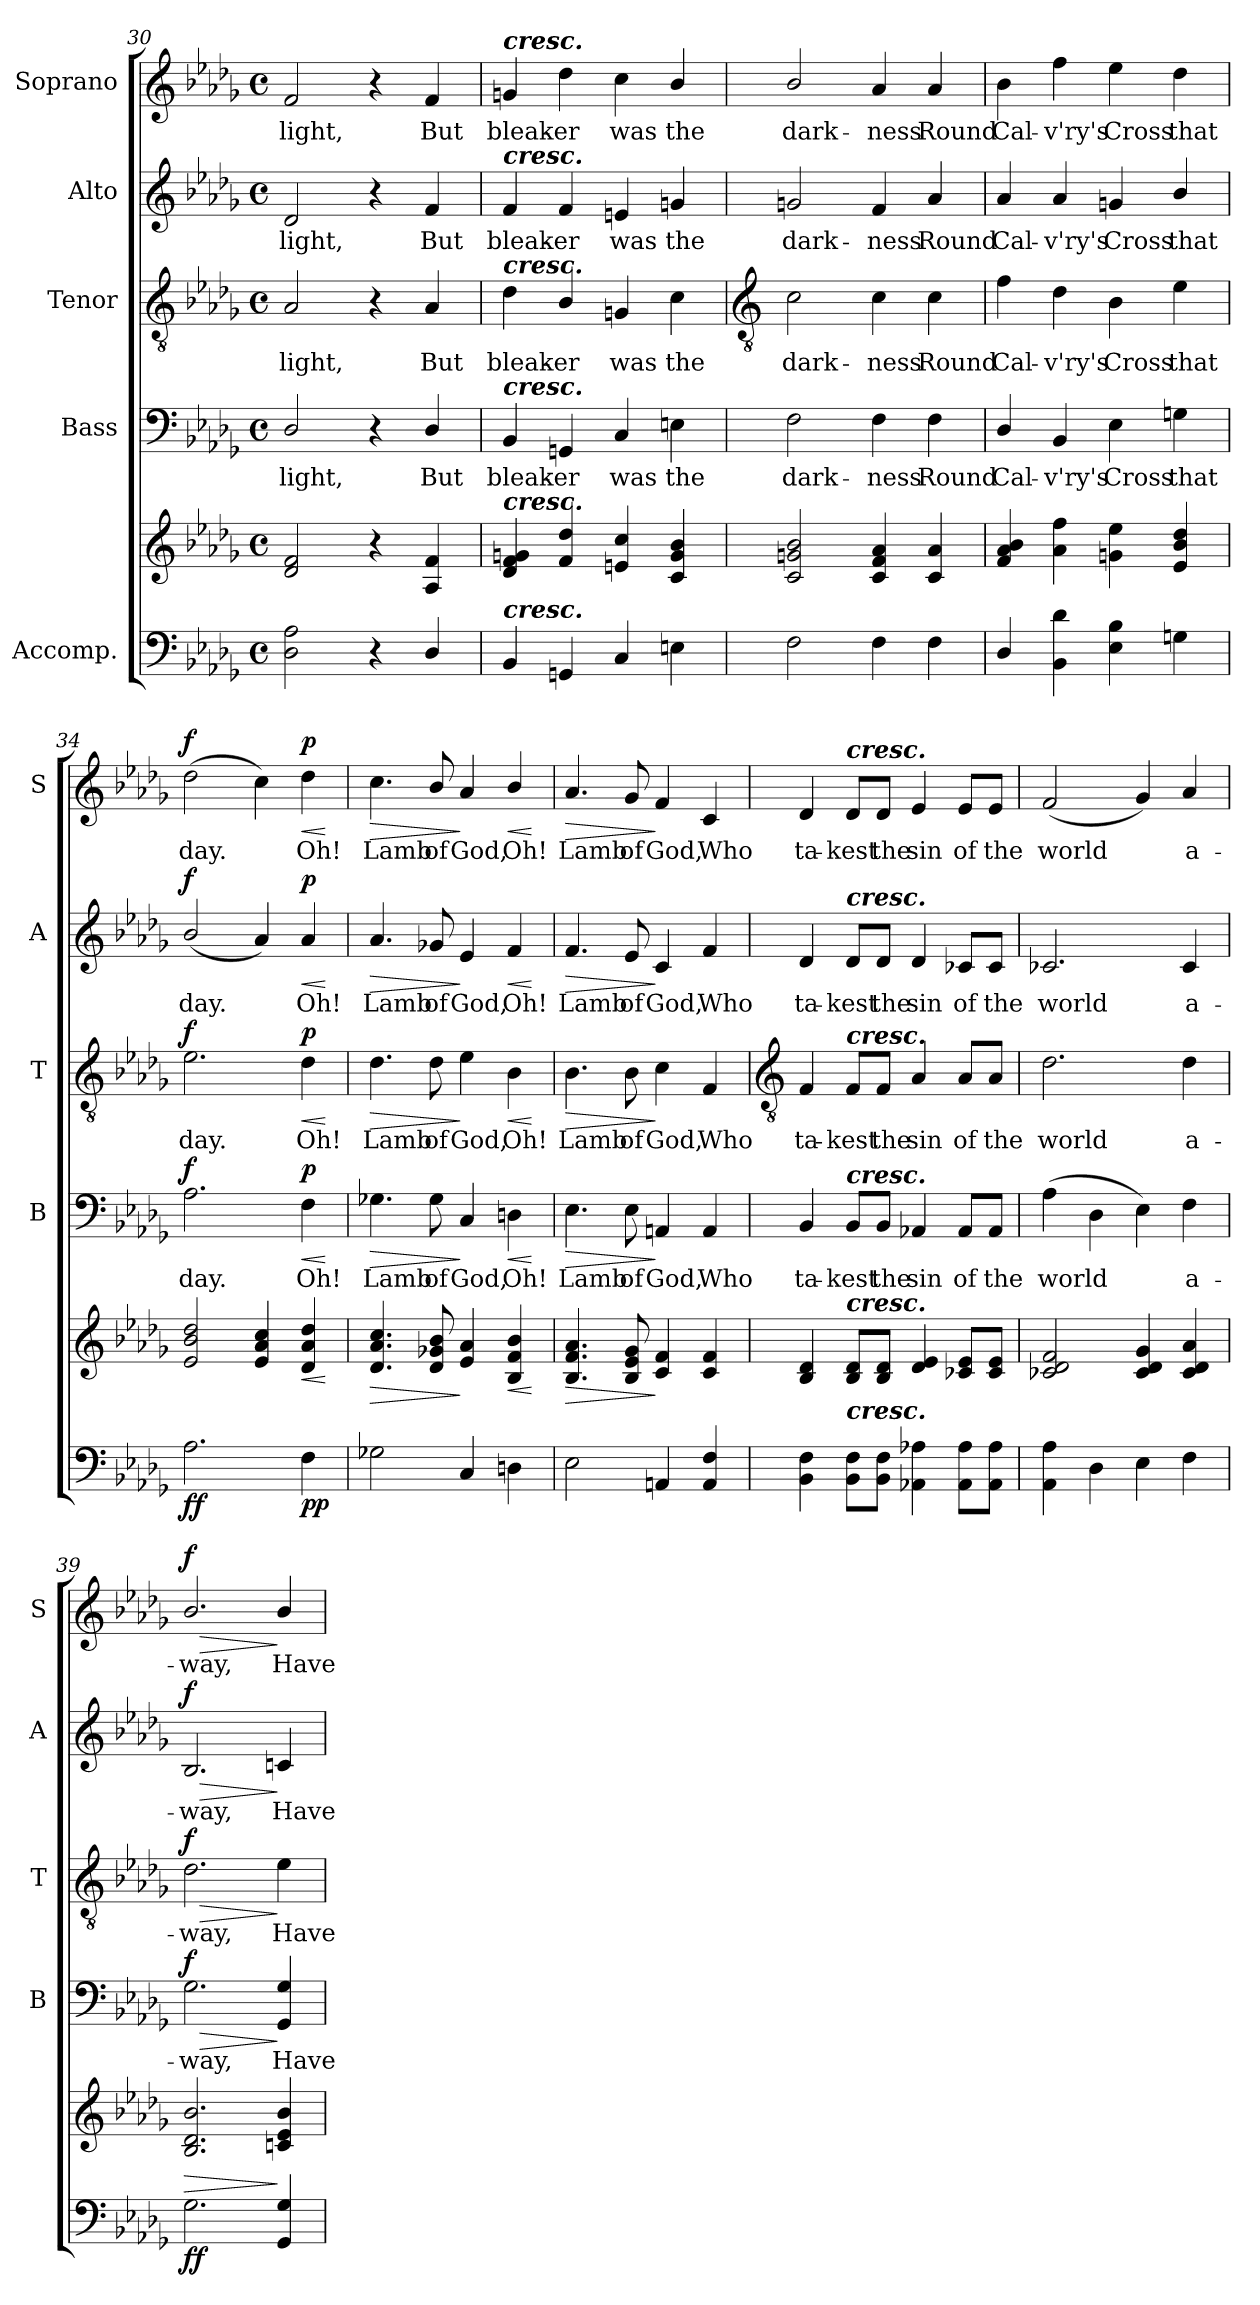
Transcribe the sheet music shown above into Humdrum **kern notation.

**kern	**kern	**dynam	**kern	**text	**dynam	**kern	**text	**dynam	**kern	**text	**dynam	**kern	**text	**dynam
*part5	*part5	*part5	*part4	*part4	*part4	*part3	*part3	*part3	*part2	*part2	*part2	*part1	*part1	*part1
*staff6	*staff5	*staff5/6	*staff4	*staff4	*staff4	*staff3	*staff3	*staff3	*staff2	*staff2	*staff2	*staff1	*staff1	*staff1
*I"Accomp.	*	*	*I"Bass	*	*	*I"Tenor	*	*	*I"Alto	*	*	*I"Soprano	*	*
*	*	*	*I'B	*	*	*I'T	*	*	*I'A	*	*	*I'S	*	*
*clefF4	*clefG2	*	*clefF4	*	*	*clefGv2	*	*	*clefG2	*	*	*clefG2	*	*
*k[b-e-a-d-g-]	*k[b-e-a-d-g-]	*	*k[b-e-a-d-g-]	*	*	*k[b-e-a-d-g-]	*	*	*k[b-e-a-d-g-]	*	*	*k[b-e-a-d-g-]	*	*
*D-:	*D-:	*	*D-:	*	*	*D-:	*	*	*D-:	*	*	*D-:	*	*
*M4/4	*M4/4	*	*M4/4	*	*	*M4/4	*	*	*M4/4	*	*	*M4/4	*	*
*met(c)	*met(c)	*	*met(c)	*	*	*met(c)	*	*	*met(c)	*	*	*met(c)	*	*
=30	=30	=30	=30	=30	=30	=30	=30	=30	=30	=30	=30	=30	=30	=30
!	!	!	!	!LO:LY:b	!	!	!LO:LY:b	!	!	!LO:LY:b	!	!	!LO:LY:b	!
2D-\ 2A-\	2d- 2f	.	2D-/	light,	.	2A-	light,	.	2d-	light,	.	2f	light,	.
4r	4r	.	4r	.	.	4r	.	.	4r	.	.	4r	.	.
!	!	!	!	!LO:LY:b	!	!	!LO:LY:b	!	!	!LO:LY:b	!	!	!LO:LY:b	!
4D-/	4A- 4f	.	4D-/	But	.	4A-	But	.	4f	But	.	4f	But	.
=31	=31	=31	=31	=31	=31	=31	=31	=31	=31	=31	=31	=31	=31	=31
!	!	!	!	!	!	!	!	!	!	!	!	!LO:TX:a:Bi:t=cresc.	!	!
!	!	!	!	!	!	!	!	!	!LO:TX:a:Bi:t=cresc.	!	!	!	!	!
!	!	!	!	!	!	!LO:TX:a:Bi:t=cresc.	!	!	!	!	!	!	!	!
!	!	!	!LO:TX:a:Bi:t=cresc.	!	!	!	!	!	!	!	!	!	!	!
!	!LO:TX:a:Bi:t=cresc.	!	!	!	!	!	!	!	!	!	!	!	!	!
!LO:TX:a:Bi:t=cresc.	!	!	!	!	!	!	!	!	!	!	!	!	!	!
!	!	!	!	!LO:LY:b	!	!	!LO:LY:b	!	!	!LO:LY:b	!	!	!LO:LY:b	!
4BB-	4d- 4f 4gn	.	4BB-	bleak-	.	4d-	bleak-	.	4f	bleak-	.	4gn	bleak-	.
!	!	!	!	!LO:LY:b	!	!	!LO:LY:b	!	!	!LO:LY:b	!	!	!LO:LY:b	!
4GGn	4f 4dd-	.	4GGn	-er	.	4B-/	-er	.	4f	-er	.	4dd-	-er	.
!	!	!	!	!LO:LY:b	!	!	!LO:LY:b	!	!	!LO:LY:b	!	!	!LO:LY:b	!
4C	4en 4cc	.	4C	was	.	4Gn	was	.	4en	was	.	4cc	was	.
!	!	!	!	!LO:LY:b	!	!	!LO:LY:b	!	!	!LO:LY:b	!	!	!LO:LY:b	!
4En	4c/ 4g/ 4b-/	.	4En	the	.	4c	the	.	4gn	the	.	4b-/	the	.
!!LO:LB:g=z
=32	=32	=32	=32	=32	=32	=32	=32	=32	=32	=32	=32	=32	=32	=32
*	*	*	*	*	*	*clefGv2	*	*	*	*	*	*	*	*
!	!	!	!	!LO:LY:b	!	!	!LO:LY:b	!	!	!LO:LY:b	!	!	!LO:LY:b	!
2F	2c/ 2gn/ 2b-/	.	2F	dark-	.	2c	dark-	.	2gn	dark-	.	2b-/	dark-	.
!	!	!	!	!LO:LY:b	!	!	!LO:LY:b	!	!	!LO:LY:b	!	!	!LO:LY:b	!
4F	4c 4f 4a-	.	4F	-ness	.	4c	-ness	.	4f	-ness	.	4a-	-ness	.
!	!	!	!	!LO:LY:b	!	!	!LO:LY:b	!	!	!LO:LY:b	!	!	!LO:LY:b	!
4F	4c 4a-	.	4F	Round	.	4c	Round	.	4a-	Round	.	4a-	Round	.
=33	=33	=33	=33	=33	=33	=33	=33	=33	=33	=33	=33	=33	=33	=33
!	!	!	!	!LO:LY:b	!	!	!LO:LY:b	!	!	!LO:LY:b	!	!	!LO:LY:b	!
4D-/	4f 4a- 4b-	.	4D-/	Cal-	.	4f	Cal-	.	4a-	Cal-	.	4b-	Cal-	.
!	!	!	!	!LO:LY:b	!	!	!LO:LY:b	!	!	!LO:LY:b	!	!	!LO:LY:b	!
4BB- 4d-	4a- 4ff	.	4BB-	-v'ry's	.	4d-	-v'ry's	.	4a-	-v'ry's	.	4ff	-v'ry's	.
!	!	!	!	!LO:LY:b	!	!	!LO:LY:b	!	!	!LO:LY:b	!	!	!LO:LY:b	!
4E- 4B-	4gn 4ee-	.	4E-	Cross	.	4B-	Cross	.	4gn	Cross	.	4ee-	Cross	.
!	!	!	!	!LO:LY:b	!	!	!LO:LY:b	!	!	!LO:LY:b	!	!	!LO:LY:b	!
4Gn	4e- 4b- 4dd-	.	4Gn	that	.	4e-	that	.	4b-/	that	.	4dd-	that	.
=34	=34	=34	=34	=34	=34	=34	=34	=34	=34	=34	=34	=34	=34	=34
!	!	!LO:DY:b=2	!	!LO:LY:b	!	!	!LO:LY:b	!	!	!LO:LY:b	!	!	!LO:LY:b	!
!	!	!LO:DY:n=1:b	!	!	!LO:DY:b	!	!	!LO:DY:b	!	!	!LO:DY:b	!	!	!LO:DY:b
2.A-	2e- 2b- 2dd-	f f	2.A-	day.	f	2.e-	day.	f	(<2b-/	day.	f	(>2dd-	day.	f
.	4e- 4a- 4cc	.	.	.	.	.	.	.	4a-)	.	.	4cc)	.	.
!	!	!LO:HP:b	!	!LO:LY:b	!LO:HP:b	!	!LO:LY:b	!LO:HP:b	!	!LO:LY:b	!LO:HP:b	!	!LO:LY:b	!LO:HP:b
!	!	!LO:DY:n=2:b=2	!	!	!	!	!	!	!	!	!	!	!	!
!	!	!LO:DY:n=3:b	!	!	!LO:DY:n=1:b	!	!	!LO:DY:n=1:b	!	!	!LO:DY:n=1:b	!	!	!LO:DY:n=1:b
4F	4d- 4a- 4dd-	< p p	4F	Oh!	< p	4d-	Oh!	< p	4a-	Oh!	< p	4dd-	Oh!	< p
.	.	[	.	.	[	.	.	[	.	.	[	.	.	[
=35	=35	=35	=35	=35	=35	=35	=35	=35	=35	=35	=35	=35	=35	=35
!	!	!LO:HP:b	!	!LO:LY:b	!LO:HP:b	!	!LO:LY:b	!LO:HP:b	!	!LO:LY:b	!LO:HP:b	!	!LO:LY:b	!LO:HP:b
2G-X	4.d- 4.a- 4.cc	>	4.G-X	Lamb	>	4.d-	Lamb	>	4.a-	Lamb	>	4.cc	Lamb	>
!	!	!	!	!LO:LY:b	!	!	!LO:LY:b	!	!	!LO:LY:b	!	!	!LO:LY:b	!
.	8d-/ 8g-X/ 8b-/	.	8G-	of	.	8d-	of	.	8g-X	of	.	8b-/	of	.
!	!	!	!	!LO:LY:b	!	!	!LO:LY:b	!	!	!LO:LY:b	!	!	!LO:LY:b	!
4C	4e- 4a-	]	4C	God,	]	4e-	God,	]	4e-	God,	]	4a-	God,	]
!	!	!LO:HP:b	!	!LO:LY:b	!LO:HP:b	!	!LO:LY:b	!LO:HP:b	!	!LO:LY:b	!LO:HP:b	!	!LO:LY:b	!LO:HP:b
4Dn	4B-/ 4f/ 4b-/	<	4Dn	Oh!	<	4B-	Oh!	<	4f	Oh!	<	4b-/	Oh!	<
.	.	[	.	.	[	.	.	[	.	.	[	.	.	[
=36	=36	=36	=36	=36	=36	=36	=36	=36	=36	=36	=36	=36	=36	=36
!	!	!LO:HP:b	!	!LO:LY:b	!LO:HP:b	!	!LO:LY:b	!LO:HP:b	!	!LO:LY:b	!LO:HP:b	!	!LO:LY:b	!LO:HP:b
2E-	4.B- 4.f 4.a-	>	4.E-	Lamb	>	4.B-	Lamb	>	4.f	Lamb	>	4.a-	Lamb	>
!	!	!	!	!LO:LY:b	!	!	!LO:LY:b	!	!	!LO:LY:b	!	!	!LO:LY:b	!
.	8B- 8e- 8g-	.	8E-	of	.	8B-	of	.	8e-	of	.	8g-	of	.
!	!	!	!	!LO:LY:b	!	!	!LO:LY:b	!	!	!LO:LY:b	!	!	!LO:LY:b	!
4AAn	4c 4f	]	4AAn	God,	]	4c	God,	]	4c	God,	]	4f	God,	]
!	!	!	!	!LO:LY:b	!	!	!LO:LY:b	!	!	!LO:LY:b	!	!	!LO:LY:b	!
4AA 4F	4c 4f	.	4AA	Who	.	4F	Who	.	4f	Who	.	4c	Who	.
!!LO:LB:g=z
=37	=37	=37	=37	=37	=37	=37	=37	=37	=37	=37	=37	=37	=37	=37
*	*	*	*	*	*	*clefGv2	*	*	*	*	*	*	*	*
*	*^	*	*	*	*	*	*	*	*	*	*	*	*	*
!	!	!	!	!	!LO:LY:b	!	!	!LO:LY:b	!	!	!LO:LY:b	!	!	!LO:LY:b	!
4BB- 4F	4B- 4d-	1ryy	.	4BB-	ta-	.	4F	ta-	.	4d-	ta-	.	4d-	ta-	.
!	!	!	!	!	!	!	!	!	!	!	!	!	!LO:TX:a:Bi:t=cresc.	!	!
!	!	!	!	!	!	!	!	!	!	!LO:TX:a:Bi:t=cresc.	!	!	!	!	!
!	!	!	!	!	!	!	!LO:TX:a:Bi:t=cresc.	!	!	!	!	!	!	!	!
!	!	!	!	!LO:TX:a:Bi:t=cresc.	!	!	!	!	!	!	!	!	!	!	!
!	!LO:TX:a:Bi:t=cresc.	!	!	!	!	!	!	!	!	!	!	!	!	!	!
!LO:TX:a:Bi:t=cresc.	!	!	!	!	!	!	!	!	!	!	!	!	!	!	!
!	!	!	!	!	!LO:LY:b	!	!	!LO:LY:b	!	!	!LO:LY:b	!	!	!LO:LY:b	!
8BB- 8FL	8B- 8d-L	.	.	8BB-/L	-kest	.	8F/L	-kest	.	8d-/L	-kest	.	8d-/L	-kest	.
!	!	!	!	!	!LO:LY:b	!	!	!LO:LY:b	!	!	!LO:LY:b	!	!	!LO:LY:b	!
8BB- 8FJ	8B- 8d-J	.	.	8BB-/J	the	.	8F/J	the	.	8d-/J	the	.	8d-/J	the	.
!	!	!	!	!	!LO:LY:b	!	!	!LO:LY:b	!	!	!LO:LY:b	!	!	!LO:LY:b	!
4AA-X 4A-X	4d- 4e-	.	.	4AA-X	sin	.	4A-	sin	.	4d-	sin	.	4e-	sin	.
!	!	!	!	!	!LO:LY:b	!	!	!LO:LY:b	!	!	!LO:LY:b	!	!	!LO:LY:b	!
8AA- 8A-L	8c-X 8e-L	.	.	8AA-/L	of	.	8A-/L	of	.	8c-X/L	of	.	8e-/L	of	.
!	!	!	!	!	!LO:LY:b	!	!	!LO:LY:b	!	!	!LO:LY:b	!	!	!LO:LY:b	!
8AA- 8A-J	8c- 8e-J	.	.	8AA-/J	the	.	8A-/J	the	.	8c-/J	the	.	8e-/J	the	.
=38	=38	=38	=38	=38	=38	=38	=38	=38	=38	=38	=38	=38	=38	=38	=38
!	!	!	!	!	!LO:LY:b	!	!	!LO:LY:b	!	!	!LO:LY:b	!	!	!LO:LY:b	!
4AA-\ 4A-\	2c-X 2d- 2f	1ryy	.	(>4A-	world	.	2.d-	world	.	2.c-X	world	.	(<2f	world	.
4D-	.	.	.	4D-	.	.	.	.	.	.	.	.	.	.	.
4E-	4c- 4d- 4g-	.	.	4E-)	.	.	.	.	.	.	.	.	4g-)	.	.
!	!	!	!	!	!LO:LY:b	!	!	!LO:LY:b	!	!	!LO:LY:b	!	!	!LO:LY:b	!
4F	4c- 4d- 4a-	.	.	4F	a-	.	4d-	a-	.	4c-	a-	.	4a-	a-	.
=39	=39	=39	=39	=39	=39	=39	=39	=39	=39	=39	=39	=39	=39	=39	=39
!	!	!	!LO:HP:b	!	!LO:LY:b	!LO:HP:b	!	!LO:LY:b	!LO:HP:b	!	!LO:LY:b	!LO:HP:b	!	!LO:LY:b	!LO:HP:b
!	!	!	!LO:DY:n=1:b=2	!	!	!	!	!	!	!	!	!	!	!	!
!	!	!	!LO:DY:n=2:b	!	!	!LO:DY:n=1:b	!	!	!LO:DY:n=1:b	!	!	!LO:DY:n=1:b	!	!	!LO:DY:n=1:b
2.G-\	2.B-/ 2.d-/ 2.b-/	1ryy	> f f	2.G-	way,	> f	2.d-	way,	> f	2.B-	way,	> f	2.b-/	way,	> f
!	!	!	!	!	!LO:LY:b	!	!	!LO:LY:b	!	!	!LO:LY:b	!	!	!LO:LY:b	!
4GG- 4G-	4cn/ 4e-/ 4b-/	.	]	4GG- 4G-	Have	]	4e-	Have	]	4cn	Have	]	4b-/	Have	]
*	*v	*v	*	*	*	*	*	*	*	*	*	*	*	*	*
=	=	=	=	=	=	=	=	=	=	=	=	=	=	=
*-	*-	*-	*-	*-	*-	*-	*-	*-	*-	*-	*-	*-	*-	*-
